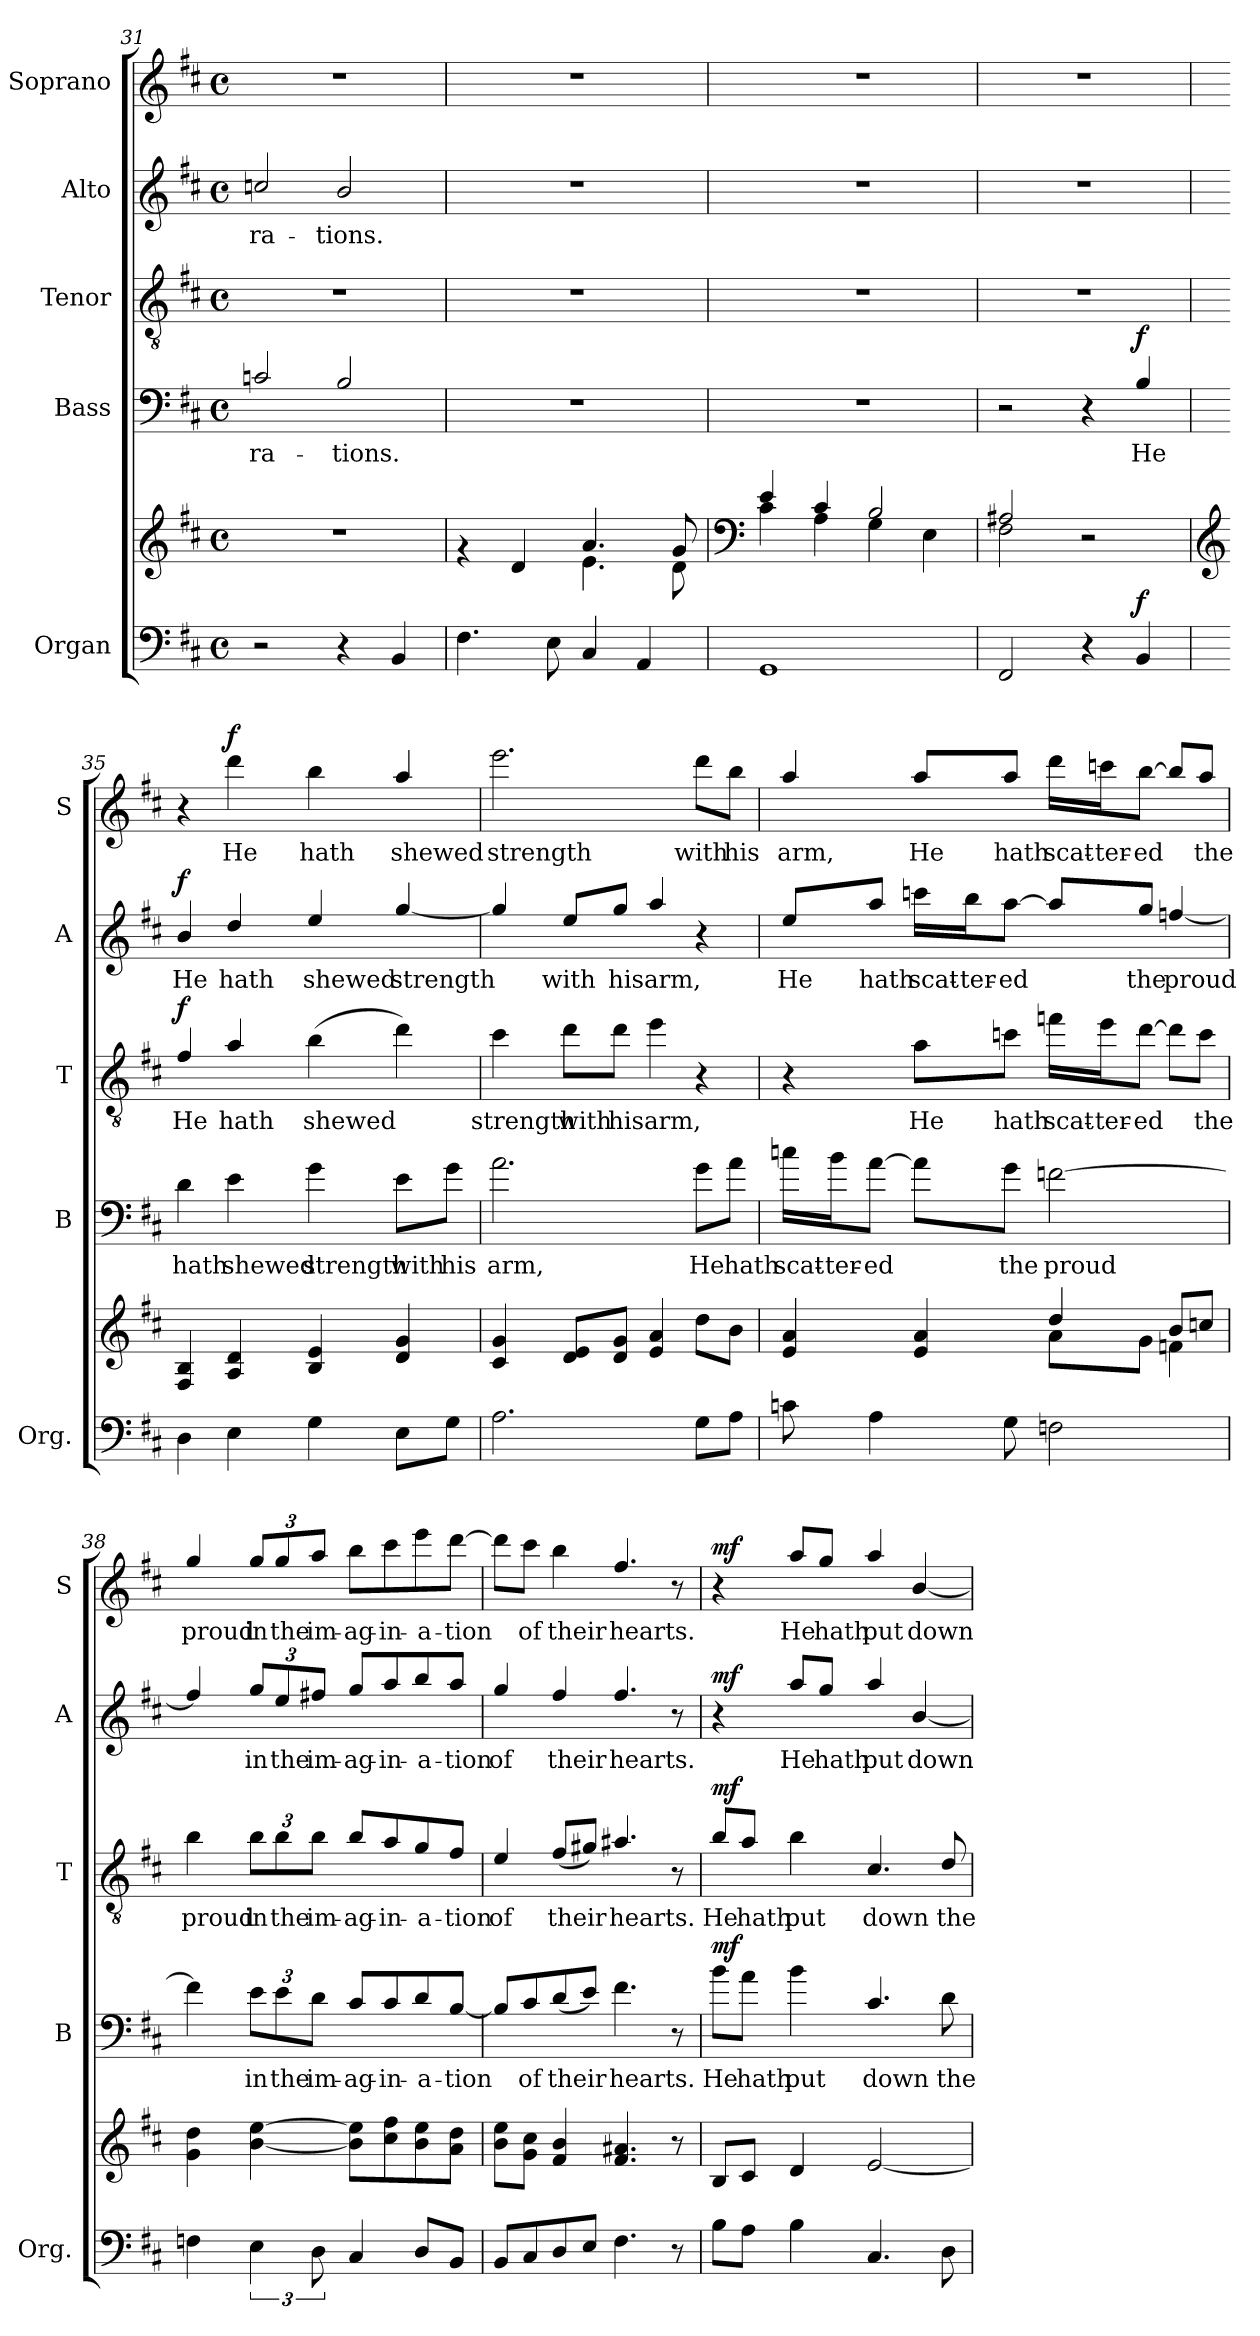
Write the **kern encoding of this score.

**kern	**kern	**dynam	**kern	**text	**dynam	**kern	**text	**dynam	**kern	**text	**dynam	**kern	**text	**dynam
*part5	*part5	*part5	*part4	*part4	*part4	*part3	*part3	*part3	*part2	*part2	*part2	*part1	*part1	*part1
*staff6	*staff5	*staff5/6	*staff4	*staff4	*staff4	*staff3	*staff3	*staff3	*staff2	*staff2	*staff2	*staff1	*staff1	*staff1
*I"Organ	*	*	*I"Bass	*	*	*I"Tenor	*	*	*I"Alto	*	*	*I"Soprano	*	*
*I'Org.	*	*	*I'B	*	*	*I'T	*	*	*I'A	*	*	*I'S	*	*
*clefF4	*clefG2	*	*clefF4	*	*	*clefGv2	*	*	*clefG2	*	*	*clefG2	*	*
*	*	*	*ITrd7c12	*	*	*ITrd7c12	*	*	*ITrd7c12	*	*	*ITrd7c12	*	*
*k[f#c#]	*k[f#c#]	*	*k[f#c#]	*	*	*k[f#c#]	*	*	*k[f#c#]	*	*	*k[f#c#]	*	*
*D:	*D:	*	*D:	*	*	*D:	*	*	*D:	*	*	*D:	*	*
*M4/4	*M4/4	*	*M4/4	*	*	*M4/4	*	*	*M4/4	*	*	*M4/4	*	*
*met(c)	*met(c)	*	*met(c)	*	*	*met(c)	*	*	*met(c)	*	*	*met(c)	*	*
=31	=31	=31	=31	=31	=31	=31	=31	=31	=31	=31	=31	=31	=31	=31
!	!	!	!	!LO:LY:b	!	!	!	!	!	!LO:LY:b	!	!	!	!
2r	1r	.	2Cn/	-ra-	.	1r	.	.	2cn/	-ra-	.	1r	.	.
!	!	!	!	!LO:LY:b	!	!	!	!	!	!LO:LY:b	!	!	!	!
4r	.	.	2BB/	-tions.	.	.	.	.	2B/	-tions.	.	.	.	.
4BB/	.	.	.	.	.	.	.	.	.	.	.	.	.	.
=32	=32	=32	=32	=32	=32	=32	=32	=32	=32	=32	=32	=32	=32	=32
*	*^	*	*	*	*	*	*	*	*	*	*	*	*	*
4.F#\	4rg	2ryy	.	1r	.	.	1r	.	.	1r	.	.	1r	.	.
.	4d/	.	.	.	.	.	.	.	.	.	.	.	.	.	.
8E\	.	.	.	.	.	.	.	.	.	.	.	.	.	.	.
4C#/	4.a/	4.e\	.	.	.	.	.	.	.	.	.	.	.	.	.
4AA/	.	.	.	.	.	.	.	.	.	.	.	.	.	.	.
.	8g/	8d\	.	.	.	.	.	.	.	.	.	.	.	.	.
=33	=33	=33	=33	=33	=33	=33	=33	=33	=33	=33	=33	=33	=33	=33	=33
*	*clefF4	*	*	*	*	*	*	*	*	*	*	*	*	*	*
1GG	4e/	4c#\	.	1r	.	.	1r	.	.	1r	.	.	1r	.	.
.	4c#/	4A\	.	.	.	.	.	.	.	.	.	.	.	.	.
.	2B/	4G\	.	.	.	.	.	.	.	.	.	.	.	.	.
.	.	4E\	.	.	.	.	.	.	.	.	.	.	.	.	.
=34	=34	=34	=34	=34	=34	=34	=34	=34	=34	=34	=34	=34	=34	=34	=34
2FF#/	2A#X/	2F#\	.	2r	.	.	1r	.	.	1r	.	.	1r	.	.
4r	2r	2ryy	.	4r	.	.	.	.	.	.	.	.	.	.	.
!	!	!	!LO:DY:a=2	!	!LO:LY:b	!LO:DY:a	!	!	!	!	!	!	!	!	!
4BB/	.	.	f	4BB/	He	f	.	.	.	.	.	.	.	.	.
*	*v	*v	*	*	*	*	*	*	*	*	*	*	*	*	*
!!LO:LB:g=z
=35	=35	=35	=35	=35	=35	=35	=35	=35	=35	=35	=35	=35	=35	=35
*	*clefG2	*	*	*	*	*	*	*	*	*	*	*	*	*
!	!	!	!	!LO:LY:b	!	!	!LO:LY:b	!LO:DY:a	!	!LO:LY:b	!LO:DY:a	!	!	!
4D\	4F#/ 4B/	.	4D\	hath	.	4F#/	He	f	4B/	He	f	4r	.	.
!	!	!	!	!LO:LY:b	!	!	!LO:LY:b	!	!	!LO:LY:b	!	!	!LO:LY:b	!LO:DY:a
4E\	4A/ 4d/	.	4E\	shewed	.	4A/	hath	.	4d/	hath	.	4dd\	He	f
!	!	!	!	!LO:LY:b	!	!	!LO:LY:b	!	!	!LO:LY:b	!	!	!LO:LY:b	!
4G\	4B/ 4e/	.	4G\	strength	.	(>4B\	shewed	.	4e/	shewed	.	4b\	hath	.
!	!	!	!	!LO:LY:b	!	!	!	!	!	!LO:LY:b	!	!	!LO:LY:b	!
8E\L	4d/ 4g/	.	8E\L	with	.	4d\)	.	.	[4g/	strength	.	4a/	shewed	.
!	!	!	!	!LO:LY:b	!	!	!	!	!	!	!	!	!	!
8G\J	.	.	8G\J	his	.	.	.	.	.	.	.	.	.	.
=36	=36	=36	=36	=36	=36	=36	=36	=36	=36	=36	=36	=36	=36	=36
!	!	!	!	!LO:LY:b	!	!	!LO:LY:b	!	!	!	!	!	!LO:LY:b	!
2.A\	4c#/ 4g/	.	2.A\	arm,	.	4c#\	strength	.	4g/]	.	.	2.ee\	strength	.
!	!	!	!	!	!	!	!LO:LY:b	!	!	!LO:LY:b	!	!	!	!
.	8d/ 8e/L	.	.	.	.	8d\L	with	.	8e/L	with	.	.	.	.
!	!	!	!	!	!	!	!LO:LY:b	!	!	!LO:LY:b	!	!	!	!
.	8d/ 8g/J	.	.	.	.	8d\J	his	.	8g/J	his	.	.	.	.
!	!	!	!	!	!	!	!LO:LY:b	!	!	!LO:LY:b	!	!	!	!
.	4e/ 4a/	.	.	.	.	4e\	arm,	.	4a/	arm,	.	.	.	.
!	!	!	!	!LO:LY:b	!	!	!	!	!	!	!	!	!LO:LY:b	!
8G\L	8dd\L	.	8G\L	He	.	4r	.	.	4r	.	.	8dd\L	with	.
!	!	!	!	!LO:LY:b	!	!	!	!	!	!	!	!	!LO:LY:b	!
8A\J	8b\J	.	8A\J	hath	.	.	.	.	.	.	.	8b\J	his	.
=37	=37	=37	=37	=37	=37	=37	=37	=37	=37	=37	=37	=37	=37	=37
*	*^	*	*	*	*	*	*	*	*	*	*	*	*	*
!	!	!	!	!	!LO:LY:b	!	!	!	!	!	!LO:LY:b	!	!	!LO:LY:b	!
8cn\	4e/ 4a/	2ryy	.	16cn\LL	scat-	.	4r	.	.	8e/L	He	.	4a/	arm,	.
!	!	!	!	!	!LO:LY:b	!	!	!	!	!	!	!	!	!	!
.	.	.	.	16B\J	-ter-	.	.	.	.	.	.	.	.	.	.
!	!	!	!	!	!LO:LY:b	!	!	!	!	!	!LO:LY:b	!	!	!	!
4A\	.	.	.	[8A\J	-ed	.	.	.	.	8a/J	hath	.	.	.	.
!	!	!	!	!	!	!	!	!LO:LY:b	!	!	!LO:LY:b	!	!	!LO:LY:b	!
.	4e/ 4a/	.	.	8A\L]	.	.	8A\L	He	.	16ccn\LL	scat-	.	8a/L	He	.
!	!	!	!	!	!	!	!	!	!	!	!LO:LY:b	!	!	!	!
.	.	.	.	.	.	.	.	.	.	16b\J	-ter-	.	.	.	.
!	!	!	!	!	!LO:LY:b	!	!	!LO:LY:b	!	!	!LO:LY:b	!	!	!LO:LY:b	!
8G\	.	.	.	8G\J	the	.	8cn\J	hath	.	[8a\J	-ed	.	8a/J	hath	.
!	!	!	!	!	!LO:LY:b	!	!	!LO:LY:b	!	!	!	!	!	!LO:LY:b	!
2Fn\	4dd/	8a\L	.	[2Fn\	proud	.	16fn\LL	scat-	.	8a/L]	.	.	16dd\LL	scat-	.
!	!	!	!	!	!	!	!	!LO:LY:b	!	!	!	!	!	!LO:LY:b	!
.	.	.	.	.	.	.	16e\J	-ter-	.	.	.	.	16ccn\J	-ter-	.
!	!	!	!	!	!	!	!	!LO:LY:b	!	!	!LO:LY:b	!	!	!LO:LY:b	!
.	.	8g\J	.	.	.	.	[8d\J	-ed	.	8g/J	the	.	[8b\J	-ed	.
!	!	!	!	!	!	!	!	!	!	!	!LO:LY:b	!	!	!	!
.	8b/L	4fn\	.	.	.	.	8d\L]	.	.	[4fn/	proud	.	8b/L]	.	.
!	!	!	!	!	!	!	!	!LO:LY:b	!	!	!	!	!	!LO:LY:b	!
.	8ccn/J	.	.	.	.	.	8c\J	the	.	.	.	.	8a/J	the	.
*	*v	*v	*	*	*	*	*	*	*	*	*	*	*	*	*
!!LO:PB:g=z
=38	=38	=38	=38	=38	=38	=38	=38	=38	=38	=38	=38	=38	=38	=38
!	!	!	!	!	!	!	!LO:LY:b	!	!	!	!	!	!LO:LY:b	!
4Fn\	4g\ 4dd\	.	4F\]	.	.	4B\	proud	.	4f/]	.	.	4g/	proud	.
!	!	!	!	!LO:LY:b	!	!	!LO:LY:b	!	!	!LO:LY:b	!	!	!LO:LY:b	!
6E\	[4b\ [4ee\	.	12E\L	in	.	12B\L	in	.	12g/L	in	.	12g/L	in	.
!	!	!	!	!LO:LY:b	!	!	!LO:LY:b	!	!	!LO:LY:b	!	!	!LO:LY:b	!
.	.	.	12E\	the	.	12B\	the	.	12e/	the	.	12g/	the	.
!	!	!	!	!LO:LY:b	!	!	!LO:LY:b	!	!	!LO:LY:b	!	!	!LO:LY:b	!
12D\	.	.	12D\J	im-	.	12B\J	im-	.	12f#X/J	im-	.	12a/J	im-	.
!	!	!	!	!LO:LY:b	!	!	!LO:LY:b	!	!	!LO:LY:b	!	!	!LO:LY:b	!
4C#/	8b\] 8ee\]L	.	8C#/L	-ag-	.	8B/L	-ag-	.	8g/L	-ag-	.	8b\L	-ag-	.
!	!	!	!	!LO:LY:b	!	!	!LO:LY:b	!	!	!LO:LY:b	!	!	!LO:LY:b	!
.	8cc#\ 8ff#\	.	8C#/	-in-	.	8A/	-in-	.	8a/	-in-	.	8cc#\	-in-	.
!	!	!	!	!LO:LY:b	!	!	!LO:LY:b	!	!	!LO:LY:b	!	!	!LO:LY:b	!
8D/L	8b\ 8ee\	.	8D/	-a-	.	8G/	-a-	.	8b/	-a-	.	8ee\	-a-	.
!	!	!	!	!LO:LY:b	!	!	!LO:LY:b	!	!	!LO:LY:b	!	!	!LO:LY:b	!
8BB/J	8a\ 8dd\J	.	[8BB/J	-tion	.	8F#/J	-tion	.	8a/J	-tion	.	[8dd\J	-tion	.
=39	=39	=39	=39	=39	=39	=39	=39	=39	=39	=39	=39	=39	=39	=39
!	!	!	!	!	!	!	!LO:LY:b	!	!	!LO:LY:b	!	!	!	!
8BB/L	8b\ 8ee\L	.	8BB/L]	.	.	4E/	of	.	4g/	of	.	8dd\L]	.	.
!	!	!	!	!LO:LY:b	!	!	!	!	!	!	!	!	!LO:LY:b	!
8C#/	8g\ 8cc#\J	.	8C#/	of	.	.	.	.	.	.	.	8cc#\J	of	.
!	!	!	!	!LO:LY:b	!	!	!LO:LY:b	!	!	!LO:LY:b	!	!	!LO:LY:b	!
8D/	4f#/ 4b/	.	(<8D/	their	.	(<8F#/L	their	.	4f#/	their	.	4b\	their	.
8E/J	.	.	8E/J)	.	.	8G#X/J)	.	.	.	.	.	.	.	.
!	!	!	!	!LO:LY:b	!	!	!LO:LY:b	!	!	!LO:LY:b	!	!	!LO:LY:b	!
4.F#\	4.f#/ 4.a#X/	.	4.F#\	hearts.	.	4.A#X/	hearts.	.	4.f#/	hearts.	.	4.f#/	hearts.	.
8r	8r	.	8r	.	.	8r	.	.	8r	.	.	8r	.	.
=40	=40	=40	=40	=40	=40	=40	=40	=40	=40	=40	=40	=40	=40	=40
!	!	!	!	!LO:LY:b	!LO:DY:a	!	!LO:LY:b	!LO:DY:a	!	!	!LO:DY:a	!	!	!LO:DY:a
8B\L	8B/L	.	8B\L	He	mf	8B/L	He	mf	4r	.	mf	4r	.	mf
!	!	!	!	!LO:LY:b	!	!	!LO:LY:b	!	!	!	!	!	!	!
8A\J	8c#/J	.	8A\J	hath	.	8A/J	hath	.	.	.	.	.	.	.
!	!	!	!	!LO:LY:b	!	!	!LO:LY:b	!	!	!LO:LY:b	!	!	!LO:LY:b	!
4B\	4d/	.	4B\	put	.	4B\	put	.	8a/L	He	.	8a/L	He	.
!	!	!	!	!	!	!	!	!	!	!LO:LY:b	!	!	!LO:LY:b	!
.	.	.	.	.	.	.	.	.	8g/J	hath	.	8g/J	hath	.
!	!	!	!	!LO:LY:b	!	!	!LO:LY:b	!	!	!LO:LY:b	!	!	!LO:LY:b	!
4.C#/	[2e/	.	4.C#/	down	.	4.C#/	down	.	4a/	put	.	4a/	put	.
!	!	!	!	!	!	!	!	!	!	!LO:LY:b	!	!	!LO:LY:b	!
.	.	.	.	.	.	.	.	.	[4B/	down	.	[4B/	down	.
!	!	!	!	!LO:LY:b	!	!	!LO:LY:b	!	!	!	!	!	!	!
8D\	.	.	8D\	the	.	8D/	the	.	.	.	.	.	.	.
=	=	=	=	=	=	=	=	=	=	=	=	=	=	=
*-	*-	*-	*-	*-	*-	*-	*-	*-	*-	*-	*-	*-	*-	*-
